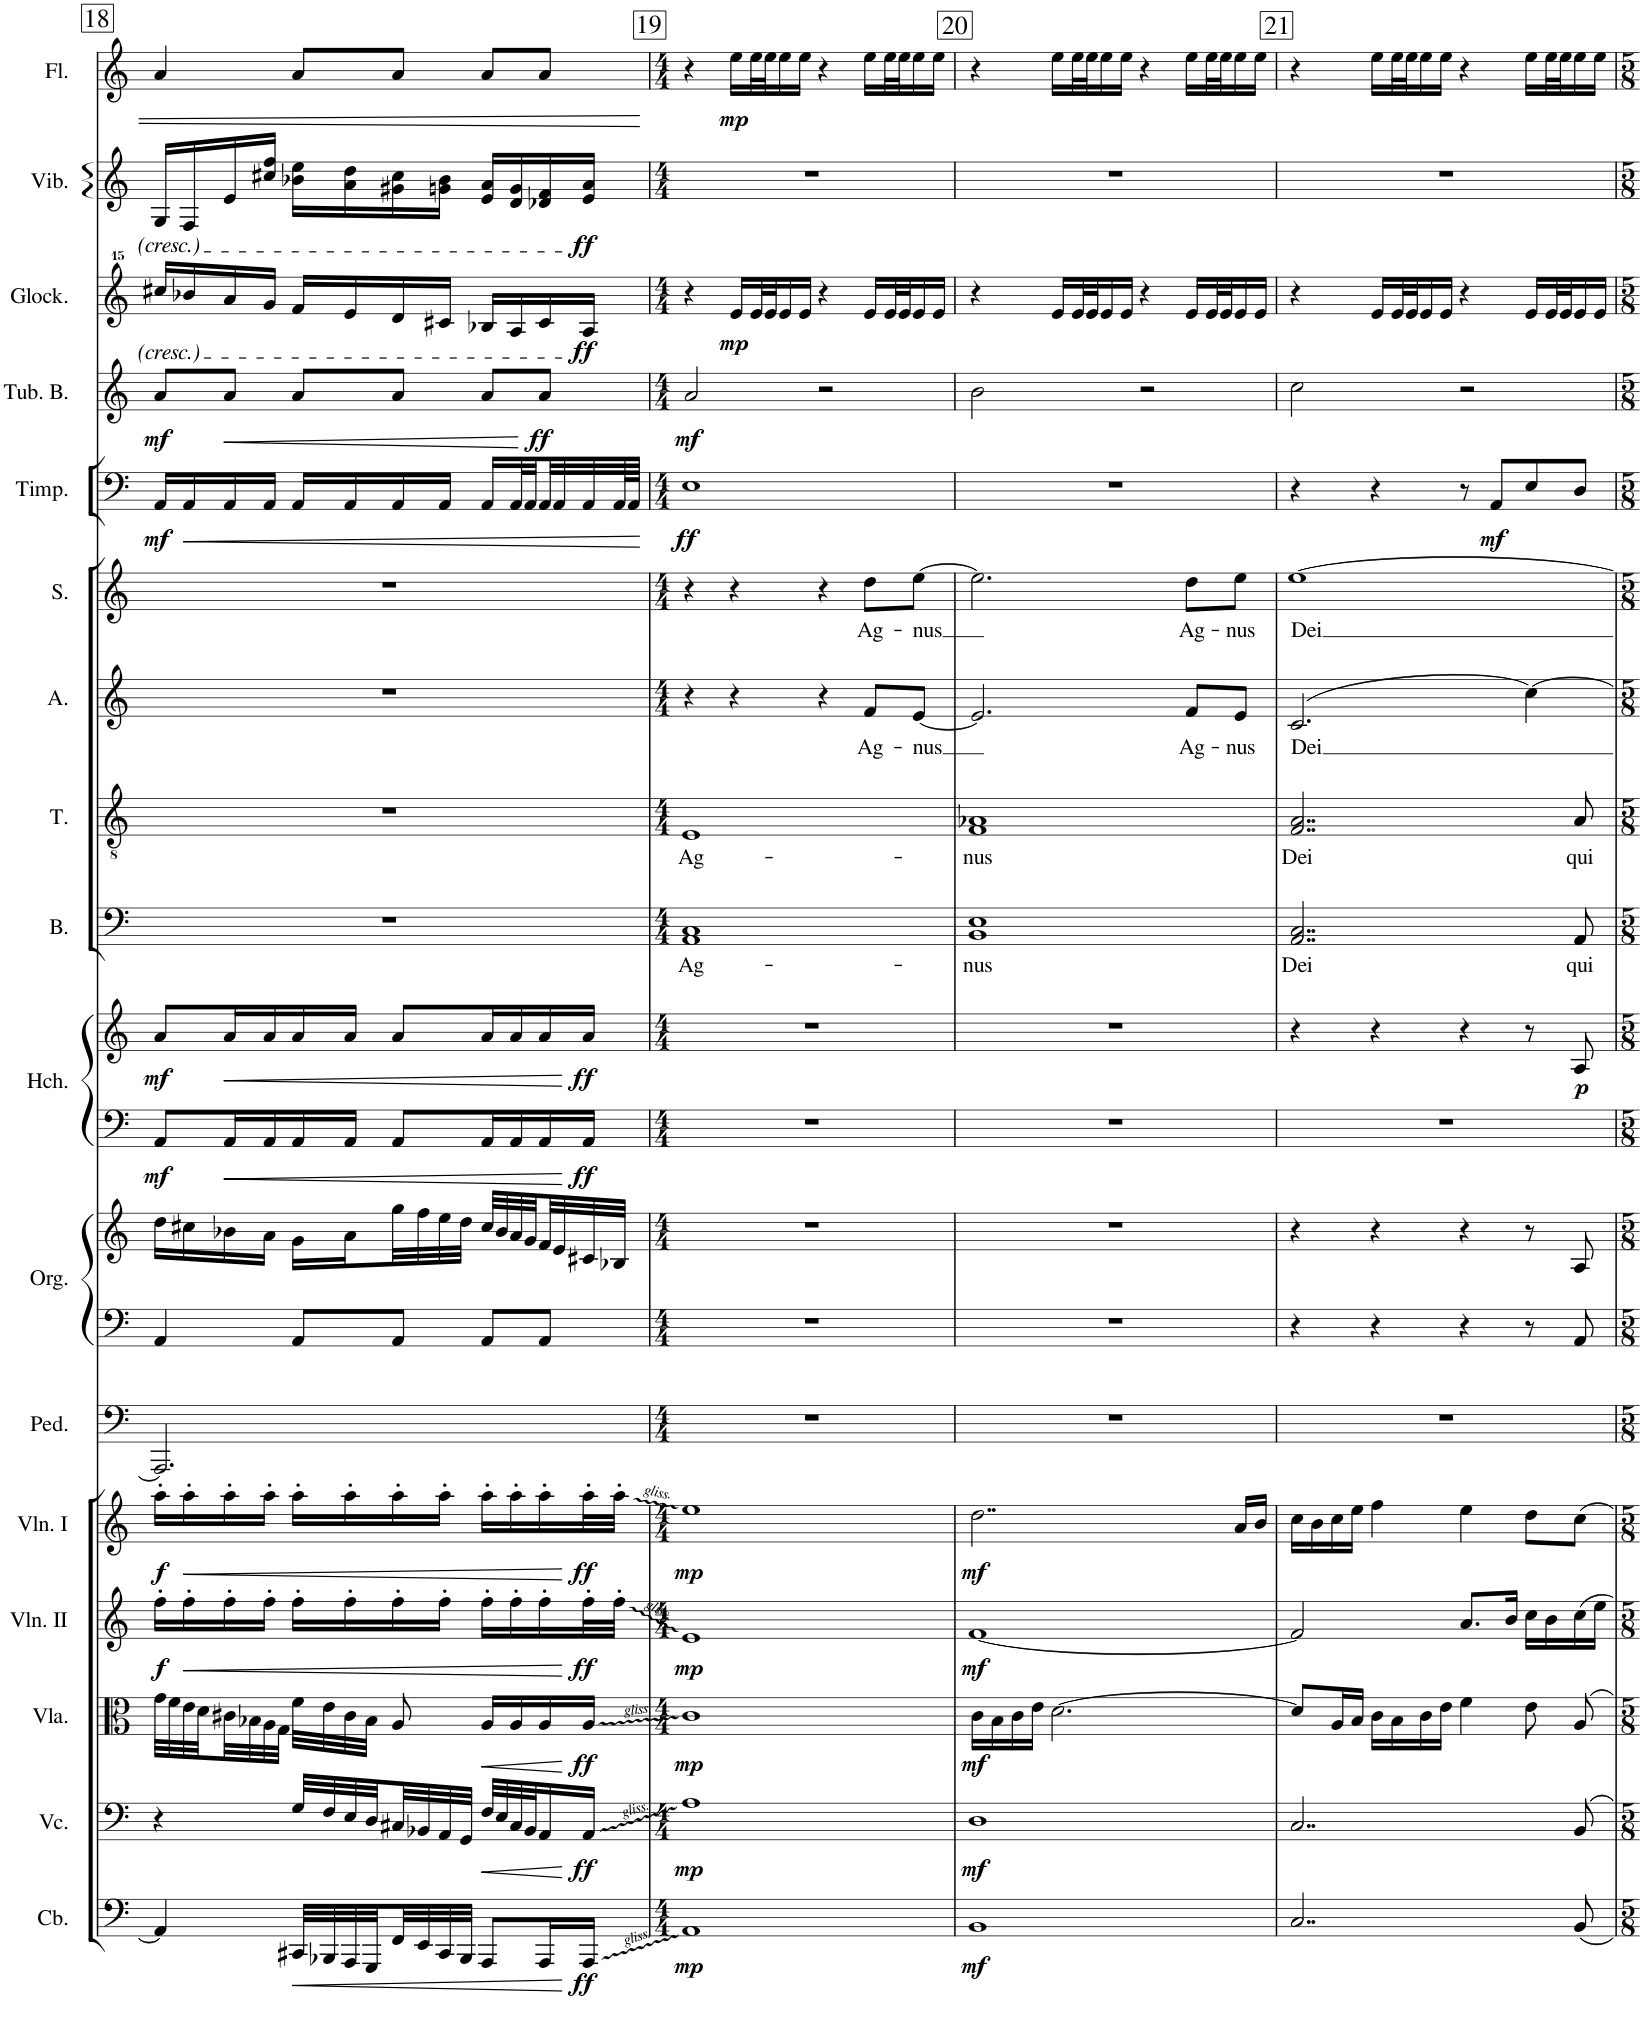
**kern	**dynam	**kern	**dynam	**kern	**dynam	**kern	**dynam	**kern	**dynam	**kern	**kern	**kern	**kern	**kern	**dynam	**kern	**text	**kern	**text	**kern	**text	**kern	**text	**kern	**dynam	**kern	**dynam	**kern	**dynam	**kern	**dynam	**kern	**dynam
*part17	*part17	*part16	*part16	*part15	*part15	*part14	*part14	*part13	*part13	*part12	*part11	*part11	*part10	*part10	*part10	*part9	*part9	*part8	*part8	*part7	*part7	*part6	*part6	*part5	*part5	*part4	*part4	*part3	*part3	*part2	*part2	*part1	*part1
*staff19	*staff19	*staff18	*staff18	*staff17	*staff17	*staff16	*staff16	*staff15	*staff15	*staff14	*staff13	*staff12	*staff11	*staff10	*staff10/11	*staff9	*staff9	*staff8	*staff8	*staff7	*staff7	*staff6	*staff6	*staff5	*staff5	*staff4	*staff4	*staff3	*staff3	*staff2	*staff2	*staff1	*staff1
*I"Contrabass	*	*I"Violoncello	*	*I"Viola	*	*I"Violin II	*	*I"Violin I	*	*I"Pedals	*I"Organ	*	*I"Harpsichord	*	*	*I"Bass	*	*I"Tenor	*	*I"Alto	*	*I"Soprano	*	*I"Timpani	*	*I"Camp-e	*	*I"Camp-lli	*	*I"Vibraphone	*	*I"Flauto	*
*I'Cb.	*	*I'Vc.	*	*I'Vla.	*	*I'Vln. II	*	*I'Vln. I	*	*I'Ped.	*I'Org.	*	*I'Hch.	*	*	*I'B.	*	*I'T.	*	*I'A.	*	*I'S.	*	*I'Timp.	*	*	*	*	*	*I'Vib.	*	*I'Fl.	*
!!LO:PB:g=z
*clefF4	*	*clefF4	*	*clefC3	*	*clefG2	*	*clefG2	*	*clefF4	*clefF4	*clefG2	*clefF4	*clefG2	*	*clefF4	*	*clefGv2	*	*clefG2	*	*clefG2	*	*clefF4	*	*clefG2	*	*clefG^^2	*	*clefG2	*	*clefG2	*
*Trd7c12	*	*	*	*	*	*	*	*	*	*	*	*	*	*	*	*	*	*	*	*	*	*Trd-7c-12	*	*	*	*	*	*	*	*	*	*	*
*k[]	*	*k[]	*	*k[]	*	*k[]	*	*k[]	*	*k[]	*k[]	*k[]	*k[]	*k[]	*	*k[]	*	*k[]	*	*k[]	*	*k[]	*	*k[]	*	*k[]	*	*k[]	*	*k[]	*	*k[]	*
*M3/4	*	*M3/4	*	*M3/4	*	*M3/4	*	*M3/4	*	*M3/4	*M3/4	*M3/4	*M3/4	*M3/4	*	*M3/4	*	*M3/4	*	*M3/4	*	*M3/4	*	*M3/4	*	*M3/4	*	*M3/4	*	*M3/4	*	*M3/4	*
=18	=18	=18	=18	=18	=18	=18	=18	=18	=18	=18	=18	=18	=18	=18	=18	=18	=18	=18	=18	=18	=18	=18	=18	=18	=18	=18	=18	=18	=18	=18	=18	=18	=18
!	!	!	!	!	!	!	!LO:DY:b	!	!LO:DY:b	!	!	!	!	!	!LO:DY:b=2	!	!	!	!	!	!	!	!	!	!	!	!	!	!	!	!	!	!
!	!	!	!	!	!	!	!	!	!	!	!	!	!	!	!LO:DY:n=1:b	!	!	!	!	!	!	!	!	!	!LO:DY:b	!	!LO:DY:b	!	!	!	!	!	!
4AA/]	.	4r	.	32g\LLL	.	16ff'\LL	f	16aa'\LL	f	2.AAA/]	4AA/	16dd\LL	8AA/L	8a/L	mf mf	2.r	.	2.r	.	2.r	.	2.r	.	16AA/LL	mf	8a/L	mf	16cccc#X/LL	.	16G/LL	.	4a/	.
.	.	.	.	32f\	.	.	.	.	.	.	.	.	.	.	.	.	.	.	.	.	.	.	.	.	.	.	.	.	.	.	.	.	.
!	!	!	!	!	!	!	!LO:HP:b	!	!LO:HP:b	!	!	!	!	!	!	!	!	!	!	!	!	!	!	!	!LO:HP:b	!	!	!	!	!	!	!	!
.	.	.	.	32e\	.	16ff'\	<	16aa'\	<	.	.	16cc#X\	.	.	.	.	.	.	.	.	.	.	.	16AA/	<	.	.	16bbb-X/	.	16F/	.	.	.
.	.	.	.	32d\	.	.	.	.	.	.	.	.	.	.	.	.	.	.	.	.	.	.	.	.	.	.	.	.	.	.	.	.	.
!	!	!	!	!	!	!	!	!	!	!	!	!	!	!	!LO:HP:b	!	!	!	!	!	!	!	!	!	!	!	!LO:HP:b	!	!	!	!	!	!
.	.	.	.	32c#X\	.	16ff'\	.	16aa'\	.	.	.	16b-X\	16AA/L	16a/L	<	.	.	.	.	.	.	.	.	16AA/	.	8a/J	<	16aaa/	.	16e/	.	.	.
.	.	.	.	32B-X\	.	.	.	.	.	.	.	.	.	.	.	.	.	.	.	.	.	.	.	.	.	.	.	.	.	.	.	.	.
.	.	.	.	32A\	.	16ff'\JJ	.	16aa'\JJ	.	.	.	16a\JJ	16AA/	16a/	.	.	.	.	.	.	.	.	.	16AA/JJ	.	.	.	16ggg/JJ	.	16cc#X/ 16ff/JJ	.	.	.
.	.	.	.	32G\JJJ	.	.	.	.	.	.	.	.	.	.	.	.	.	.	.	.	.	.	.	.	.	.	.	.	.	.	.	.	.
!	!LO:HP:b	!	!	!	!	!	!	!	!	!	!	!	!	!	!	!	!	!	!	!	!	!	!	!	!	!	!	!	!	!	!	!	!
32CC#X/LLL	<	32G/LLL	.	32f\LLL	.	16ff'\LL	.	16aa'\LL	.	.	8AA/L	16g\LL	16AA/	16a/	.	.	.	.	.	.	.	.	.	16AA/LL	.	8a/L	.	16fff/LL	.	16b-X\ 16ee\LL	.	8a/L	.
32BBB-X/	.	32F/	.	32e\	.	.	.	.	.	.	.	.	.	.	.	.	.	.	.	.	.	.	.	.	.	.	.	.	.	.	.	.	.
32AAA/	.	32E/	.	32c#\	.	16ff'\	.	16aa'\	.	.	.	16a\	16AA/JJ	16a/JJ	.	.	.	.	.	.	.	.	.	16AA/	.	.	.	16eee/	.	16a\ 16dd\	.	.	.
32GGG/	.	32D/	.	32B-\JJJ	.	.	.	.	.	.	.	.	.	.	.	.	.	.	.	.	.	.	.	.	.	.	.	.	.	.	.	.	.
32FF/	.	32C#X/	.	8A/	.	16ff'\	.	16aa'\	.	.	8AA/J	32gg\L	8AA/L	8a/L	.	.	.	.	.	.	.	.	.	16AA/	.	8a/J	.	16ddd/	.	16g#X\ 16cc#\	.	8a/J	.
32EE/	.	32BB-X/	.	.	.	.	.	.	.	.	.	32ff\	.	.	.	.	.	.	.	.	.	.	.	.	.	.	.	.	.	.	.	.	.
32CC#/	.	32AA/	.	.	.	16ff'\JJ	.	16aa'\JJ	.	.	.	32ee\	.	.	.	.	.	.	.	.	.	.	.	16AA/JJ	.	.	.	16ccc#X/JJ	.	16gn\ 16b-\JJ	.	.	.
32BBB-/JJJ	.	32GG/JJJ	.	.	.	.	.	.	.	.	.	32dd\JJJ	.	.	.	.	.	.	.	.	.	.	.	.	.	.	.	.	.	.	.	.	.
!	!	!	!LO:HP:b	!	!LO:HP:b	!	!	!	!	!	!	!	!	!	!	!	!	!	!	!	!	!	!	!	!	!	!	!	!	!	!	!	!
8AAA/L	.	32F/LLL	<	16A/LL	<	16ff'\LL	.	16aa'\LL	.	.	8AA/L	32cc#/LLL	16AA/L	16a/L	.	.	.	.	.	.	.	.	.	16AA/LL	.	8a/L	.	16bb-X/LL	.	16e/ 16a/LL	.	8a/L	.
.	.	32E/	.	.	.	.	.	.	.	.	.	32b-/	.	.	.	.	.	.	.	.	.	.	.	.	.	.	.	.	.	.	.	.	.
.	.	32C#/	.	16A/	.	16ff'\	.	16aa'\	.	.	.	32a/	16AA/	16a/	.	.	.	.	.	.	.	.	.	32AA/L	.	.	.	16aa/	.	16d/ 16g/	.	.	.
.	.	32BB-/J	.	.	.	.	.	.	.	.	.	32g/	.	.	.	.	.	.	.	.	.	.	.	32AA/	.	.	.	.	.	.	.	.	.
!	!	!	!	!	!	!	!	!	!	!	!	!	!	!	!	!	!	!	!	!	!	!	!	!	!	!	!LO:DY:n=1:b	!	!	!	!	!	!
16AAA/L	.	16AA/	.	16A/	.	16ff'\	.	16aa'\	.	.	8AA/J	32f/	16AA/	16a/	.	.	.	.	.	.	.	.	.	32AA/	.	8a/J	[ ff	16ccc#/	.	16d-X/ 16f/	.	8a/J	.
.	.	.	.	.	.	.	.	.	.	.	.	32e/	.	.	.	.	.	.	.	.	.	.	.	32AA/	.	.	.	.	.	.	.	.	.
!	!LO:DY:n=1:b	!	!LO:DY:n=1:b	!	!LO:DY:n=1:b	!	!LO:DY:n=1:b	!	!LO:DY:n=1:b	!	!	!	!	!	!LO:DY:n=2:b=2	!	!	!	!	!	!	!	!	!	!	!	!	!	!	!	!	!	!
!	!	!	!	!	!	!	!	!	!	!	!	!	!	!	!LO:DY:n=3:b	!	!	!	!	!	!	!	!	!	!	!	!	!	!LO:DY:b	!	!LO:DY:b	!	!
16AAA/JJ	[ ff	16AA/JJ	[ ff	16A/JJ	[ ff	32ff'\L	[ ff	32aa'\L	[ ff	.	.	32c#X/	16AA/JJ	16a/JJ	[ ff ff	.	.	.	.	.	.	.	.	32AA/	.	.	.	16aa/JJ	ff	16e/ 16a/JJ	ff	.	.
.	.	.	.	.	.	32ff'\JJJ	.	32aa'\JJJ	.	.	.	32B-X/JJJ	.	.	.	.	.	.	.	.	.	.	.	64AA/L	.	.	.	.	.	.	.	.	.
.	.	.	.	.	.	.	.	.	.	.	.	.	.	.	.	.	.	.	.	.	.	.	.	64AA/JJJJ	.	.	.	.	.	.	.	.	.
.	.	.	.	.	.	.	.	.	.	.	.	.	.	.	.	.	.	.	.	.	.	.	.	.	[	.	.	.	.	.	.	.	.
=19	=19	=19	=19	=19	=19	=19	=19	=19	=19	=19	=19	=19	=19	=19	=19	=19	=19	=19	=19	=19	=19	=19	=19	=19	=19	=19	=19	=19	=19	=19	=19	=19	=19
*M4/4	*	*M4/4	*	*M4/4	*	*M4/4	*	*M4/4	*	*M4/4	*M4/4	*M4/4	*M4/4	*M4/4	*	*M4/4	*	*M4/4	*	*M4/4	*	*M4/4	*	*M4/4	*	*M4/4	*	*M4/4	*	*M4/4	*	*M4/4	*
!	!LO:DY:b	!	!LO:DY:b	!	!LO:DY:b	!	!LO:DY:b	!	!LO:DY:b	!	!	!	!	!	!	!	!LO:LY:b	!	!LO:LY:b	!	!	!	!	!	!LO:DY:b	!	!LO:DY:b	!	!	!	!	!	!
1AA	mp	1A	mp	1c	mp	1e	mp	1ee	mp	1r	1r	1r	1r	1r	.	1AA 1C	Ag-	1E	Ag-	4r	.	4r	.	1E	ff	2a/	mf	4r	.	1r	.	4r	.
!	!	!	!	!	!	!	!	!	!	!	!	!	!	!	!	!	!	!	!	!	!	!	!	!	!	!	!	!	!LO:DY:b	!	!	!	!LO:DY:b
.	.	.	.	.	.	.	.	.	.	.	.	.	.	.	.	.	.	.	.	4r	.	4r	.	.	.	.	.	16eee/LL	mp	.	.	16ee\LL	mp
.	.	.	.	.	.	.	.	.	.	.	.	.	.	.	.	.	.	.	.	.	.	.	.	.	.	.	.	32eee/L	.	.	.	32ee\L	.
.	.	.	.	.	.	.	.	.	.	.	.	.	.	.	.	.	.	.	.	.	.	.	.	.	.	.	.	32eee/J	.	.	.	32ee\J	.
.	.	.	.	.	.	.	.	.	.	.	.	.	.	.	.	.	.	.	.	.	.	.	.	.	.	.	.	16eee/	.	.	.	16ee\	.
.	.	.	.	.	.	.	.	.	.	.	.	.	.	.	.	.	.	.	.	.	.	.	.	.	.	.	.	16eee/JJ	.	.	.	16ee\JJ	.
.	.	.	.	.	.	.	.	.	.	.	.	.	.	.	.	.	.	.	.	4r	.	4r	.	.	.	2r	.	4r	.	.	.	4r	.
!	!	!	!	!	!	!	!	!	!	!	!	!	!	!	!	!	!	!	!	!	!LO:LY:b	!	!LO:LY:b	!	!	!	!	!	!	!	!	!	!
.	.	.	.	.	.	.	.	.	.	.	.	.	.	.	.	.	.	.	.	8f/L	Ag-	8dd\L	Ag-	.	.	.	.	16eee/LL	.	.	.	16ee\LL	.
.	.	.	.	.	.	.	.	.	.	.	.	.	.	.	.	.	.	.	.	.	.	.	.	.	.	.	.	32eee/L	.	.	.	32ee\L	.
.	.	.	.	.	.	.	.	.	.	.	.	.	.	.	.	.	.	.	.	.	.	.	.	.	.	.	.	32eee/J	.	.	.	32ee\J	.
!	!	!	!	!	!	!	!	!	!	!	!	!	!	!	!	!	!	!	!	!	!LO:LY:b	!	!LO:LY:b	!	!	!	!	!	!	!	!	!	!
.	.	.	.	.	.	.	.	.	.	.	.	.	.	.	.	.	.	.	.	[8e/J	-nus	[8ee\J	-nus	.	.	.	.	16eee/	.	.	.	16ee\	.
.	.	.	.	.	.	.	.	.	.	.	.	.	.	.	.	.	.	.	.	.	.	.	.	.	.	.	.	16eee/JJ	.	.	.	16ee\JJ	.
=20	=20	=20	=20	=20	=20	=20	=20	=20	=20	=20	=20	=20	=20	=20	=20	=20	=20	=20	=20	=20	=20	=20	=20	=20	=20	=20	=20	=20	=20	=20	=20	=20	=20
!	!LO:DY:b	!	!LO:DY:b	!	!LO:DY:b	!	!LO:DY:b	!	!LO:DY:b	!	!	!	!	!	!	!	!LO:LY:b	!	!LO:LY:b	!	!	!	!	!	!	!	!	!	!	!	!	!	!
1BB	mf	1D	mf	16c\LL	mf	[1f	mf	2..dd\	mf	1r	1r	1r	1r	1r	.	1BB 1E	-nus	1F 1A-X	-nus	2.e/]	.	2.ee\]	.	1r	.	2b\	.	4r	.	1r	.	4r	.
.	.	.	.	16B\	.	.	.	.	.	.	.	.	.	.	.	.	.	.	.	.	.	.	.	.	.	.	.	.	.	.	.	.	.
.	.	.	.	16c\	.	.	.	.	.	.	.	.	.	.	.	.	.	.	.	.	.	.	.	.	.	.	.	.	.	.	.	.	.
.	.	.	.	16e\JJ	.	.	.	.	.	.	.	.	.	.	.	.	.	.	.	.	.	.	.	.	.	.	.	.	.	.	.	.	.
.	.	.	.	[2.d\	.	.	.	.	.	.	.	.	.	.	.	.	.	.	.	.	.	.	.	.	.	.	.	16eee/LL	.	.	.	16ee\LL	.
.	.	.	.	.	.	.	.	.	.	.	.	.	.	.	.	.	.	.	.	.	.	.	.	.	.	.	.	32eee/L	.	.	.	32ee\L	.
.	.	.	.	.	.	.	.	.	.	.	.	.	.	.	.	.	.	.	.	.	.	.	.	.	.	.	.	32eee/J	.	.	.	32ee\J	.
.	.	.	.	.	.	.	.	.	.	.	.	.	.	.	.	.	.	.	.	.	.	.	.	.	.	.	.	16eee/	.	.	.	16ee\	.
.	.	.	.	.	.	.	.	.	.	.	.	.	.	.	.	.	.	.	.	.	.	.	.	.	.	.	.	16eee/JJ	.	.	.	16ee\JJ	.
.	.	.	.	.	.	.	.	.	.	.	.	.	.	.	.	.	.	.	.	.	.	.	.	.	.	2r	.	4r	.	.	.	4r	.
!	!	!	!	!	!	!	!	!	!	!	!	!	!	!	!	!	!	!	!	!	!LO:LY:b	!	!LO:LY:b	!	!	!	!	!	!	!	!	!	!
.	.	.	.	.	.	.	.	.	.	.	.	.	.	.	.	.	.	.	.	8f/L	Ag-	8dd\L	Ag-	.	.	.	.	16eee/LL	.	.	.	16ee\LL	.
.	.	.	.	.	.	.	.	.	.	.	.	.	.	.	.	.	.	.	.	.	.	.	.	.	.	.	.	32eee/L	.	.	.	32ee\L	.
.	.	.	.	.	.	.	.	.	.	.	.	.	.	.	.	.	.	.	.	.	.	.	.	.	.	.	.	32eee/J	.	.	.	32ee\J	.
!	!	!	!	!	!	!	!	!	!	!	!	!	!	!	!	!	!	!	!	!	!LO:LY:b	!	!LO:LY:b	!	!	!	!	!	!	!	!	!	!
.	.	.	.	.	.	.	.	16a/LL	.	.	.	.	.	.	.	.	.	.	.	8e/J	-nus	8ee\J	-nus	.	.	.	.	16eee/	.	.	.	16ee\	.
.	.	.	.	.	.	.	.	16b/JJ	.	.	.	.	.	.	.	.	.	.	.	.	.	.	.	.	.	.	.	16eee/JJ	.	.	.	16ee\JJ	.
=21	=21	=21	=21	=21	=21	=21	=21	=21	=21	=21	=21	=21	=21	=21	=21	=21	=21	=21	=21	=21	=21	=21	=21	=21	=21	=21	=21	=21	=21	=21	=21	=21	=21
!	!	!	!	!	!	!	!	!	!	!	!	!	!	!	!	!	!LO:LY:b	!	!LO:LY:b	!	!LO:LY:b	!	!LO:LY:b	!	!	!	!	!	!	!	!	!	!
2..C/	.	2..C/	.	8d/L]	.	2f/]	.	16cc\LL	.	1r	4r	4r	1r	4r	.	2..AA/ 2..C/	Dei	2..F/ 2..A/	Dei	(2.c/	Dei	[1ee	Dei	4r	.	2cc\	.	4r	.	1r	.	4r	.
.	.	.	.	.	.	.	.	16b\	.	.	.	.	.	.	.	.	.	.	.	.	.	.	.	.	.	.	.	.	.	.	.	.	.
.	.	.	.	16A/L	.	.	.	16cc\	.	.	.	.	.	.	.	.	.	.	.	.	.	.	.	.	.	.	.	.	.	.	.	.	.
.	.	.	.	16B/JJ	.	.	.	16ee\JJ	.	.	.	.	.	.	.	.	.	.	.	.	.	.	.	.	.	.	.	.	.	.	.	.	.
.	.	.	.	16c\LL	.	.	.	4ff\	.	.	4r	4r	.	4r	.	.	.	.	.	.	.	.	.	4r	.	.	.	16eee/LL	.	.	.	16ee\LL	.
.	.	.	.	16B\	.	.	.	.	.	.	.	.	.	.	.	.	.	.	.	.	.	.	.	.	.	.	.	32eee/L	.	.	.	32ee\L	.
.	.	.	.	.	.	.	.	.	.	.	.	.	.	.	.	.	.	.	.	.	.	.	.	.	.	.	.	32eee/J	.	.	.	32ee\J	.
.	.	.	.	16c\	.	.	.	.	.	.	.	.	.	.	.	.	.	.	.	.	.	.	.	.	.	.	.	16eee/	.	.	.	16ee\	.
.	.	.	.	16e\JJ	.	.	.	.	.	.	.	.	.	.	.	.	.	.	.	.	.	.	.	.	.	.	.	16eee/JJ	.	.	.	16ee\JJ	.
.	.	.	.	4f\	.	8.a/L	.	4ee\	.	.	4r	4r	.	4r	.	.	.	.	.	.	.	.	.	8r	.	2r	.	4r	.	.	.	4r	.
!	!	!	!	!	!	!	!	!	!	!	!	!	!	!	!	!	!	!	!	!	!	!	!	!	!LO:DY:b	!	!	!	!	!	!	!	!
.	.	.	.	.	.	.	.	.	.	.	.	.	.	.	.	.	.	.	.	.	.	.	.	8AA/L	mf	.	.	.	.	.	.	.	.
.	.	.	.	.	.	16b/Jk	.	.	.	.	.	.	.	.	.	.	.	.	.	.	.	.	.	.	.	.	.	.	.	.	.	.	.
.	.	.	.	8e\	.	16cc\LL	.	8dd\L	.	.	8r	8r	.	8r	.	.	.	.	.	[4cc\)	.	.	.	8E/	.	.	.	16eee/LL	.	.	.	16ee\LL	.
.	.	.	.	.	.	16b\	.	.	.	.	.	.	.	.	.	.	.	.	.	.	.	.	.	.	.	.	.	32eee/L	.	.	.	32ee\L	.
.	.	.	.	.	.	.	.	.	.	.	.	.	.	.	.	.	.	.	.	.	.	.	.	.	.	.	.	32eee/J	.	.	.	32ee\J	.
!	!	!	!	!	!	!	!	!	!	!	!	!	!	!	!LO:DY:b	!	!LO:LY:b	!	!LO:LY:b	!	!	!	!	!	!	!	!	!	!	!	!	!	!
8BB/	.	8BB/	.	8A/	.	16cc\	.	8cc\J	.	.	8AA/	8A/	.	8A/	p	8AA/	qui	8A/	qui	.	.	.	.	8D/J	.	.	.	16eee/	.	.	.	16ee\	.
.	.	.	.	.	.	16ee\JJ	.	.	.	.	.	.	.	.	.	.	.	.	.	.	.	.	.	.	.	.	.	16eee/JJ	.	.	.	16ee\JJ	.
=	=	=	=	=	=	=	=	=	=	=	=	=	=	=	=	=	=	=	=	=	=	=	=	=	=	=	=	=	=	=	=	=	=
*-	*-	*-	*-	*-	*-	*-	*-	*-	*-	*-	*-	*-	*-	*-	*-	*-	*-	*-	*-	*-	*-	*-	*-	*-	*-	*-	*-	*-	*-	*-	*-	*-	*-
